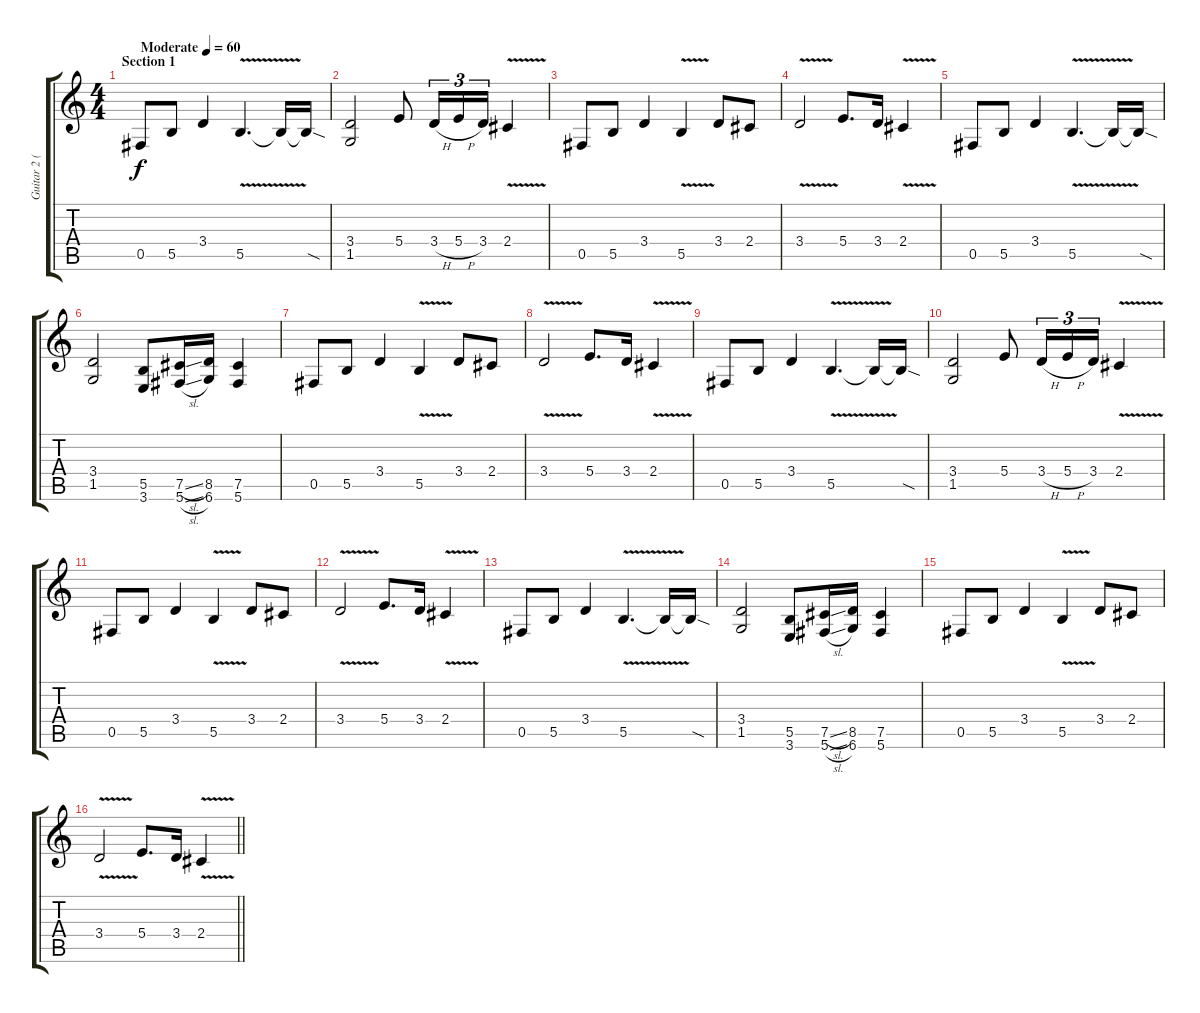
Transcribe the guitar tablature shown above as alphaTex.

\track ("Guitar 2 (Distortion)" "Guitar 2 (") {instrument distortionguitar}
\staff {score tabs}
\tuning (Db4 Ab3 E3 B2 Gb2 Db2) {hide}
\ts (4 4)
\section ("" "Section 1")
\tempo (60 "Moderate")
\clef g2
\ks c
0.5.8{dy f instrument distortionguitar} 5.5.8 3.4.4 5.5{v}.4{d} 5.5{t}.16 5.5{sod t}.16 |
(3.4 1.5).2 5.4.8 3.4{h}.16{tu (3 2)} 5.4{h}.16{tu (3 2)} 3.4.16{tu (3 2)} 2.4{v}.4 |
0.5.8 5.5.8 3.4.4 5.5{v}.4 3.4.8 2.4.8 |
3.4{v}.2 5.4.8{d} 3.4.16 2.4{v}.4 |
0.5.8 5.5.8 3.4.4 5.5{v}.4{d} 5.5{t}.16 5.5{sod t}.16 |
(3.4 1.5).2 (5.5 3.6).8 (7.5{sl} 5.6{sl}).16 (8.5 6.6).16 (7.5 5.6).4 |
0.5.8 5.5.8 3.4.4 5.5{v}.4 3.4.8 2.4.8 |
3.4{v}.2 5.4.8{d} 3.4.16 2.4{v}.4 |
0.5.8 5.5.8 3.4.4 5.5{v}.4{d} 5.5{t}.16 5.5{sod t}.16 |
(3.4 1.5).2 5.4.8 3.4{h}.16{tu (3 2)} 5.4{h}.16{tu (3 2)} 3.4.16{tu (3 2)} 2.4{v}.4 |
0.5.8 5.5.8 3.4.4 5.5{v}.4 3.4.8 2.4.8 |
3.4{v}.2 5.4.8{d} 3.4.16 2.4{v}.4 |
0.5.8 5.5.8 3.4.4 5.5{v}.4{d} 5.5{t}.16 5.5{sod t}.16 |
(3.4 1.5).2 (5.5 3.6).8 (7.5{sl} 5.6{sl}).16 (8.5 6.6).16 (7.5 5.6).4 |
0.5.8 5.5.8 3.4.4 5.5{v}.4 3.4.8 2.4.8 |
\barLineRight lightlight
3.4{v}.2 5.4.8{d} 3.4.16 2.4{v}.4
